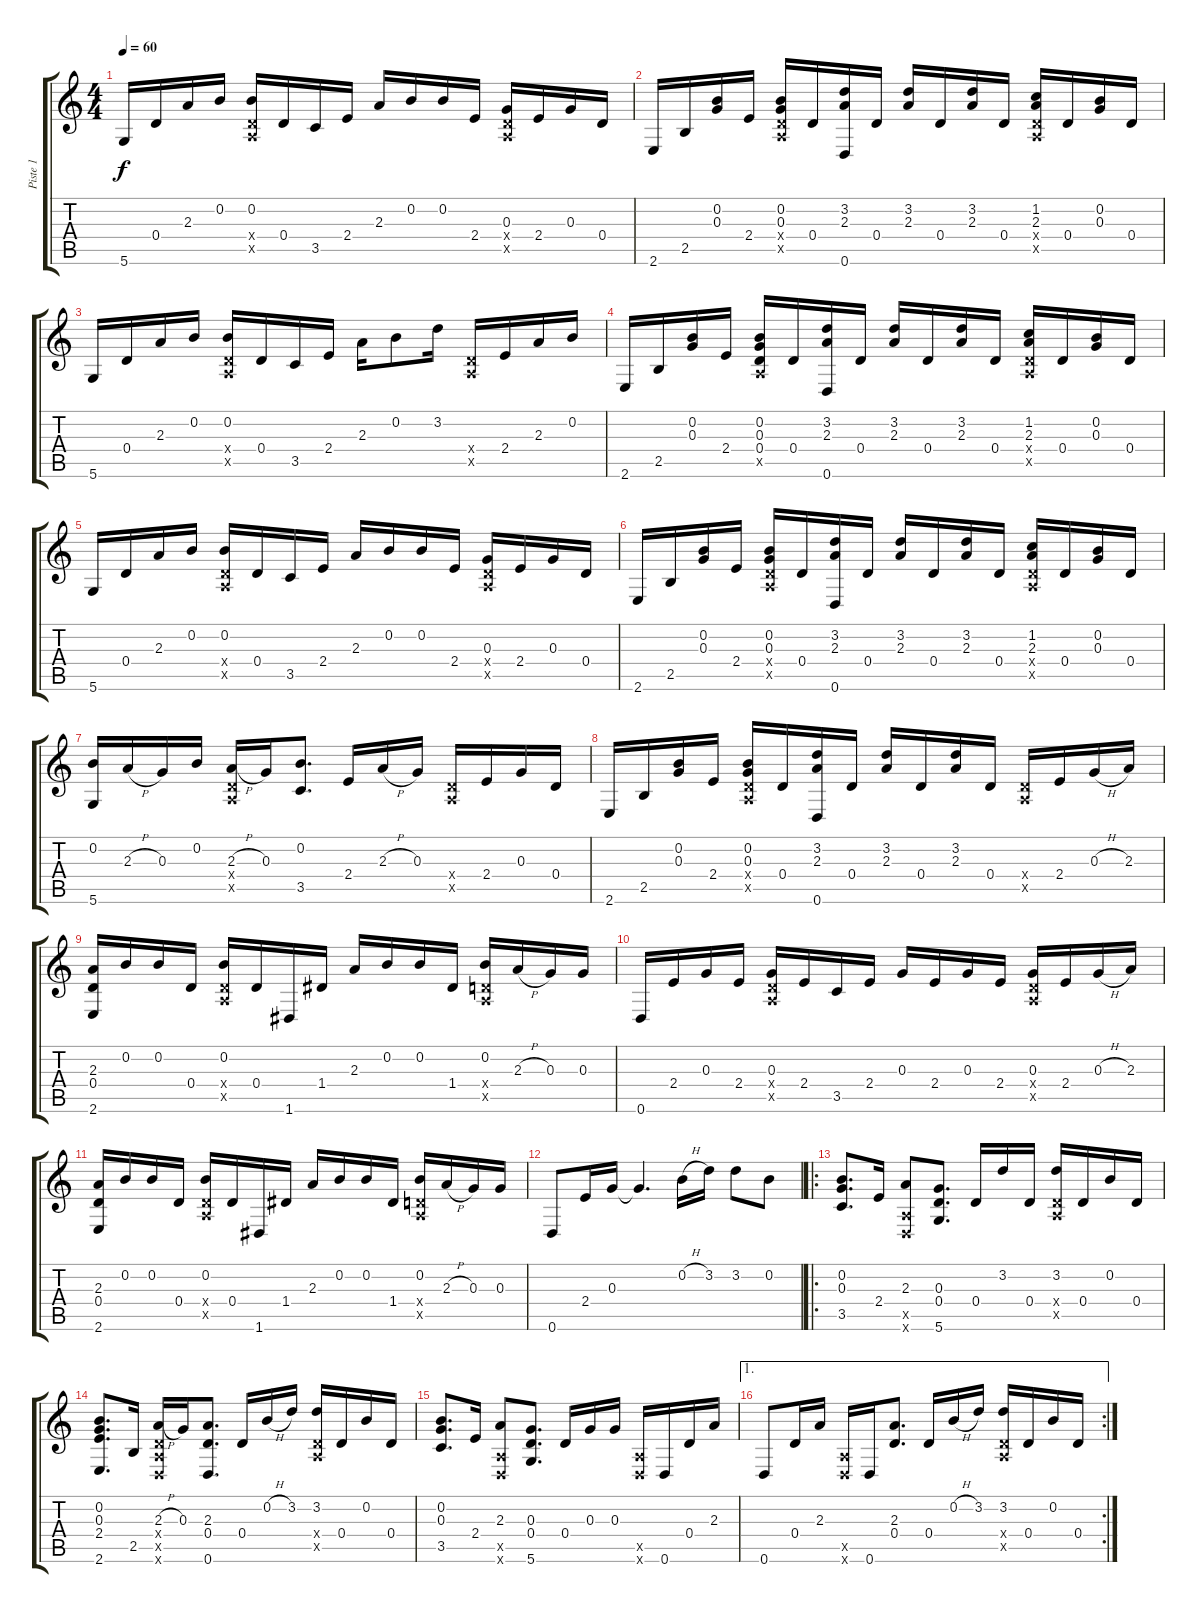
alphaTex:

\track ("Piste 1" "Piste 1") {instrument acousticguitarsteel}
\staff {score tabs}
\tuning (E4 B3 G3 D3 A2 D2) {hide}
\ts (4 4)
\tempo 60
\clef g2
\ks c
5.6.16{dy f} 0.4.16 2.3.16 0.2.16 (0.2 0.4{x} 0.5{x}).16 0.4.16 3.5.16 2.4.16 2.3.16 0.2.16 0.2.16 2.4.16 (0.3 0.4{x} 0.5{x}).16 2.4.16 0.3.16 0.4.16 |
2.6.16 2.5.16 (0.2 0.3).16 2.4.16 (0.2 0.3 0.4{x} 0.5{x}).16 0.4.16 (3.2 2.3 0.6).16 0.4.16 (3.2 2.3).16 0.4.16 (3.2 2.3).16 0.4.16 (1.2 2.3 0.4{x} 0.5{x}).16 0.4.16 (0.2 0.3).16 0.4.16 |
5.6.16 0.4.16 2.3.16 0.2.16 (0.2 0.4{x} 0.5{x}).16 0.4.16 3.5.16 2.4.16 2.3.16 0.2.8 3.2.16 (0.4{x} 0.5{x}).16 2.4.16 2.3.16 0.2.16 |
2.6.16 2.5.16 (0.2 0.3).16 2.4.16 (0.2 0.3 0.4 0.5{x}).16 0.4.16 (3.2 2.3 0.6).16 0.4.16 (3.2 2.3).16 0.4.16 (3.2 2.3).16 0.4.16 (1.2 2.3 0.4{x} 0.5{x}).16 0.4.16 (0.2 0.3).16 0.4.16 |
5.6.16 0.4.16 2.3.16 0.2.16 (0.2 0.4{x} 0.5{x}).16 0.4.16 3.5.16 2.4.16 2.3.16 0.2.16 0.2.16 2.4.16 (0.3 0.4{x} 0.5{x}).16 2.4.16 0.3.16 0.4.16 |
2.6.16 2.5.16 (0.2 0.3).16 2.4.16 (0.2 0.3 0.4{x} 0.5{x}).16 0.4.16 (3.2 2.3 0.6).16 0.4.16 (3.2 2.3).16 0.4.16 (3.2 2.3).16 0.4.16 (1.2 2.3 0.4{x} 0.5{x}).16 0.4.16 (0.2 0.3).16 0.4.16 |
(0.2 5.6).16 2.3{h}.16 0.3.16 0.2.16 (2.3{h} 0.4{x} 0.5{x}).16 0.3.16 (0.2 3.5).8{d} 2.4.16 2.3{h}.16 0.3.16 (0.4{x} 0.5{x}).16 2.4.16 0.3.16 0.4.16 |
2.6.16 2.5.16 (0.2 0.3).16 2.4.16 (0.2 0.3 0.4{x} 0.5{x}).16 0.4.16 (3.2 2.3 0.6).16 0.4.16 (3.2 2.3).16 0.4.16 (3.2 2.3).16 0.4.16 (0.4{x} 0.5{x}).16 2.4.16 0.3{h}.16 2.3.16 |
(2.3 0.4 2.6).16 0.2.16 0.2.16 0.4.16 (0.2 0.4{x} 0.5{x}).16 0.4.16 1.6.16 1.4.16 2.3.16 0.2.16 0.2.16 1.4.16 (0.2 0.4{x} 0.5{x}).16 2.3{h}.16 0.3.16 0.3.16 |
0.6.16 2.4.16 0.3.16 2.4.16 (0.3 0.4{x} 0.5{x}).16 2.4.16 3.5.16 2.4.16 0.3.16 2.4.16 0.3.16 2.4.16 (0.3 0.4{x} 0.5{x}).16 2.4.16 0.3{h}.16 2.3.16 |
(2.3 0.4 2.6).16 0.2.16 0.2.16 0.4.16 (0.2 0.4{x} 0.5{x}).16 0.4.16 1.6.16 1.4.16 2.3.16 0.2.16 0.2.16 1.4.16 (0.2 0.4{x} 0.5{x}).16 2.3{h}.16 0.3.16 0.3.16 |
0.6.8 2.4.16 0.3.16 0.3{t}.4{d} 0.2{h}.16 3.2.16 3.2.8 0.2.8 |
\ro
(0.2 0.3 3.5).8{d} 2.4.16 (2.3 0.5{x} 0.6{x}).8 (0.3 0.4 5.6).8{d} 0.4.16 3.2.16 0.4.16 (3.2 0.4{x} 0.5{x}).16 0.4.16 0.2.16 0.4.16 |
(0.2 0.3 2.4 2.6).8{d} 2.5.16 (2.3{h} 0.4{x} 0.5{x} 0.6{x}).16 0.3.16 (2.3 0.4 0.6).8{d} 0.4.16 0.2{h}.16 3.2.16 (3.2 0.4{x} 0.5{x}).16 0.4.16 0.2.16 0.4.16 |
(0.2 0.3 3.5).8{d} 2.4.16 (2.3 0.5{x} 0.6{x}).8 (0.3 0.4 5.6).8{d} 0.4.16 0.3.16 0.3.16 (0.5{x} 0.6{x}).16 0.6.16 0.4.16 2.3.16 |
\ae 1
\rc 2
0.6.8 0.4.16 2.3.16 (0.5{x} 0.6{x}).16 0.6.16 (2.3 0.4).8{d} 0.4.16 0.2{h}.16 3.2.16 (3.2 0.4{x} 0.5{x}).16 0.4.16 0.2.16 0.4.16
